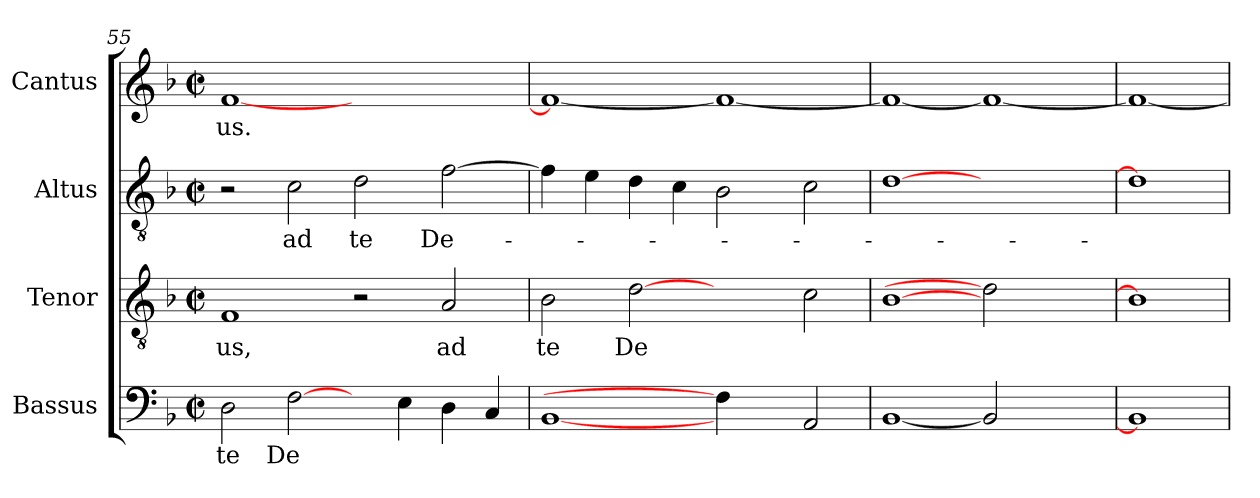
**kern	**text	**kern	**text	**kern	**text	**kern	**text
*part4	*part4	*part3	*part3	*part2	*part2	*part1	*part1
*staff4	*staff4	*staff3	*staff3	*staff2	*staff2	*staff1	*staff1
*I"Bassus	*	*I"Tenor	*	*I"Altus	*	*I"Cantus	*
*clefF4	*	*clefGv2	*	*clefGv2	*	*clefG2	*
*k[b-]	*	*k[b-]	*	*k[b-]	*	*k[b-]	*
*F:	*	*F:	*	*F:	*	*F:	*
*M2/2	*	*M2/2	*	*M2/2	*	*M2/2	*
*met(c|)	*	*met(c|)	*	*met(c|)	*	*met(c|)	*
=55	=55	=55	=55	=55	=55	=55	=55
!	!LO:LY:b:cj	!	!LO:LY:b:cj	!	!	!	!LO:LY:b:cj
2D\	te	1F	us,	2r	.	[<1f	us.
!	!LO:LY:b	!	!	!	!LO:LY:b:cj	!	!
[2F\	De	.	.	2c\	ad	.	.
!	!	!	!	!	!LO:LY:b:cj	!	!
4ryy	.	2r	.	2d\	te	1ryy	.
4E\	.	.	.	.	.	.	.
!	!	!	!LO:LY:b:cj	!	!LO:LY:b	!	!
4D\	.	2A/	ad	[>2f\	De-	.	.
4C/	.	.	.	.	.	.	.
=56	=56	=56	=56	=56	=56	=56	=56
!	!	!	!LO:LY:b:cj	!	!	!	!
[1BB-	.	2B-\	te	4f\]	.	1f_<	.
.	.	.	.	4e\	.	.	.
!	!	!	!LO:LY:b:cj	!	!	!	!
.	.	[2d	De	4d\	.	.	.
.	.	.	.	4c\	.	.	.
4F\]	.	2ryy	.	2B-\	.	1f_	.
4ryy	.	.	.	.	.	.	.
2AA/	.	2c\	.	2c\	.	.	.
=57	=57	=57	=57	=57	=57	=57	=57
[1BB-	.	[1B-	.	[1d	.	1f_<	.
2BB-]	.	2d]	.	1ryy	.	1f_	.
2ryy	.	2ryy	.	.	.	.	.
=58	=58	=58	=58	=58	=58	=58	=58
1BB-]	.	1B-]	.	1d]	.	1f_	.
=	=	=	=	=	=	=	=
*-	*-	*-	*-	*-	*-	*-	*-
